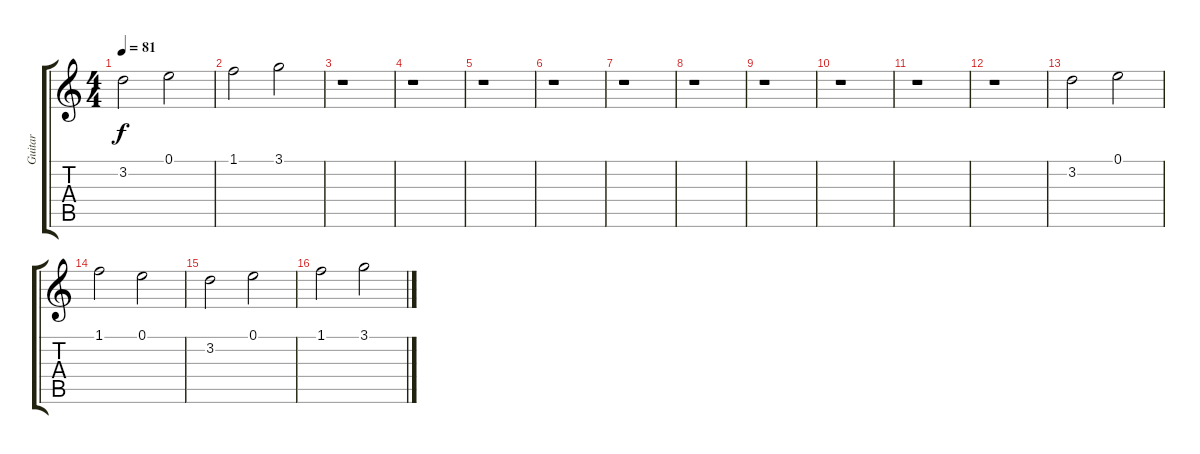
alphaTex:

\track ("Guitar" "Guitar") {instrument acousticguitarsteel}
\staff {score tabs}
\tuning (E4 B3 G3 D3 A2 E2) {hide}
\ts (4 4)
\tempo 81
\clef g2
\ks c
3.2.2{dy f} 0.1.2 |
1.1.2 3.1.2 |
r.1 |
r.1 |
r.1 |
r.1 |
r.1 |
r.1 |
r.1 |
r.1 |
r.1 |
r.1 |
3.2.2 0.1.2 |
1.1.2 0.1.2 |
3.2.2 0.1.2 |
1.1.2 3.1.2
